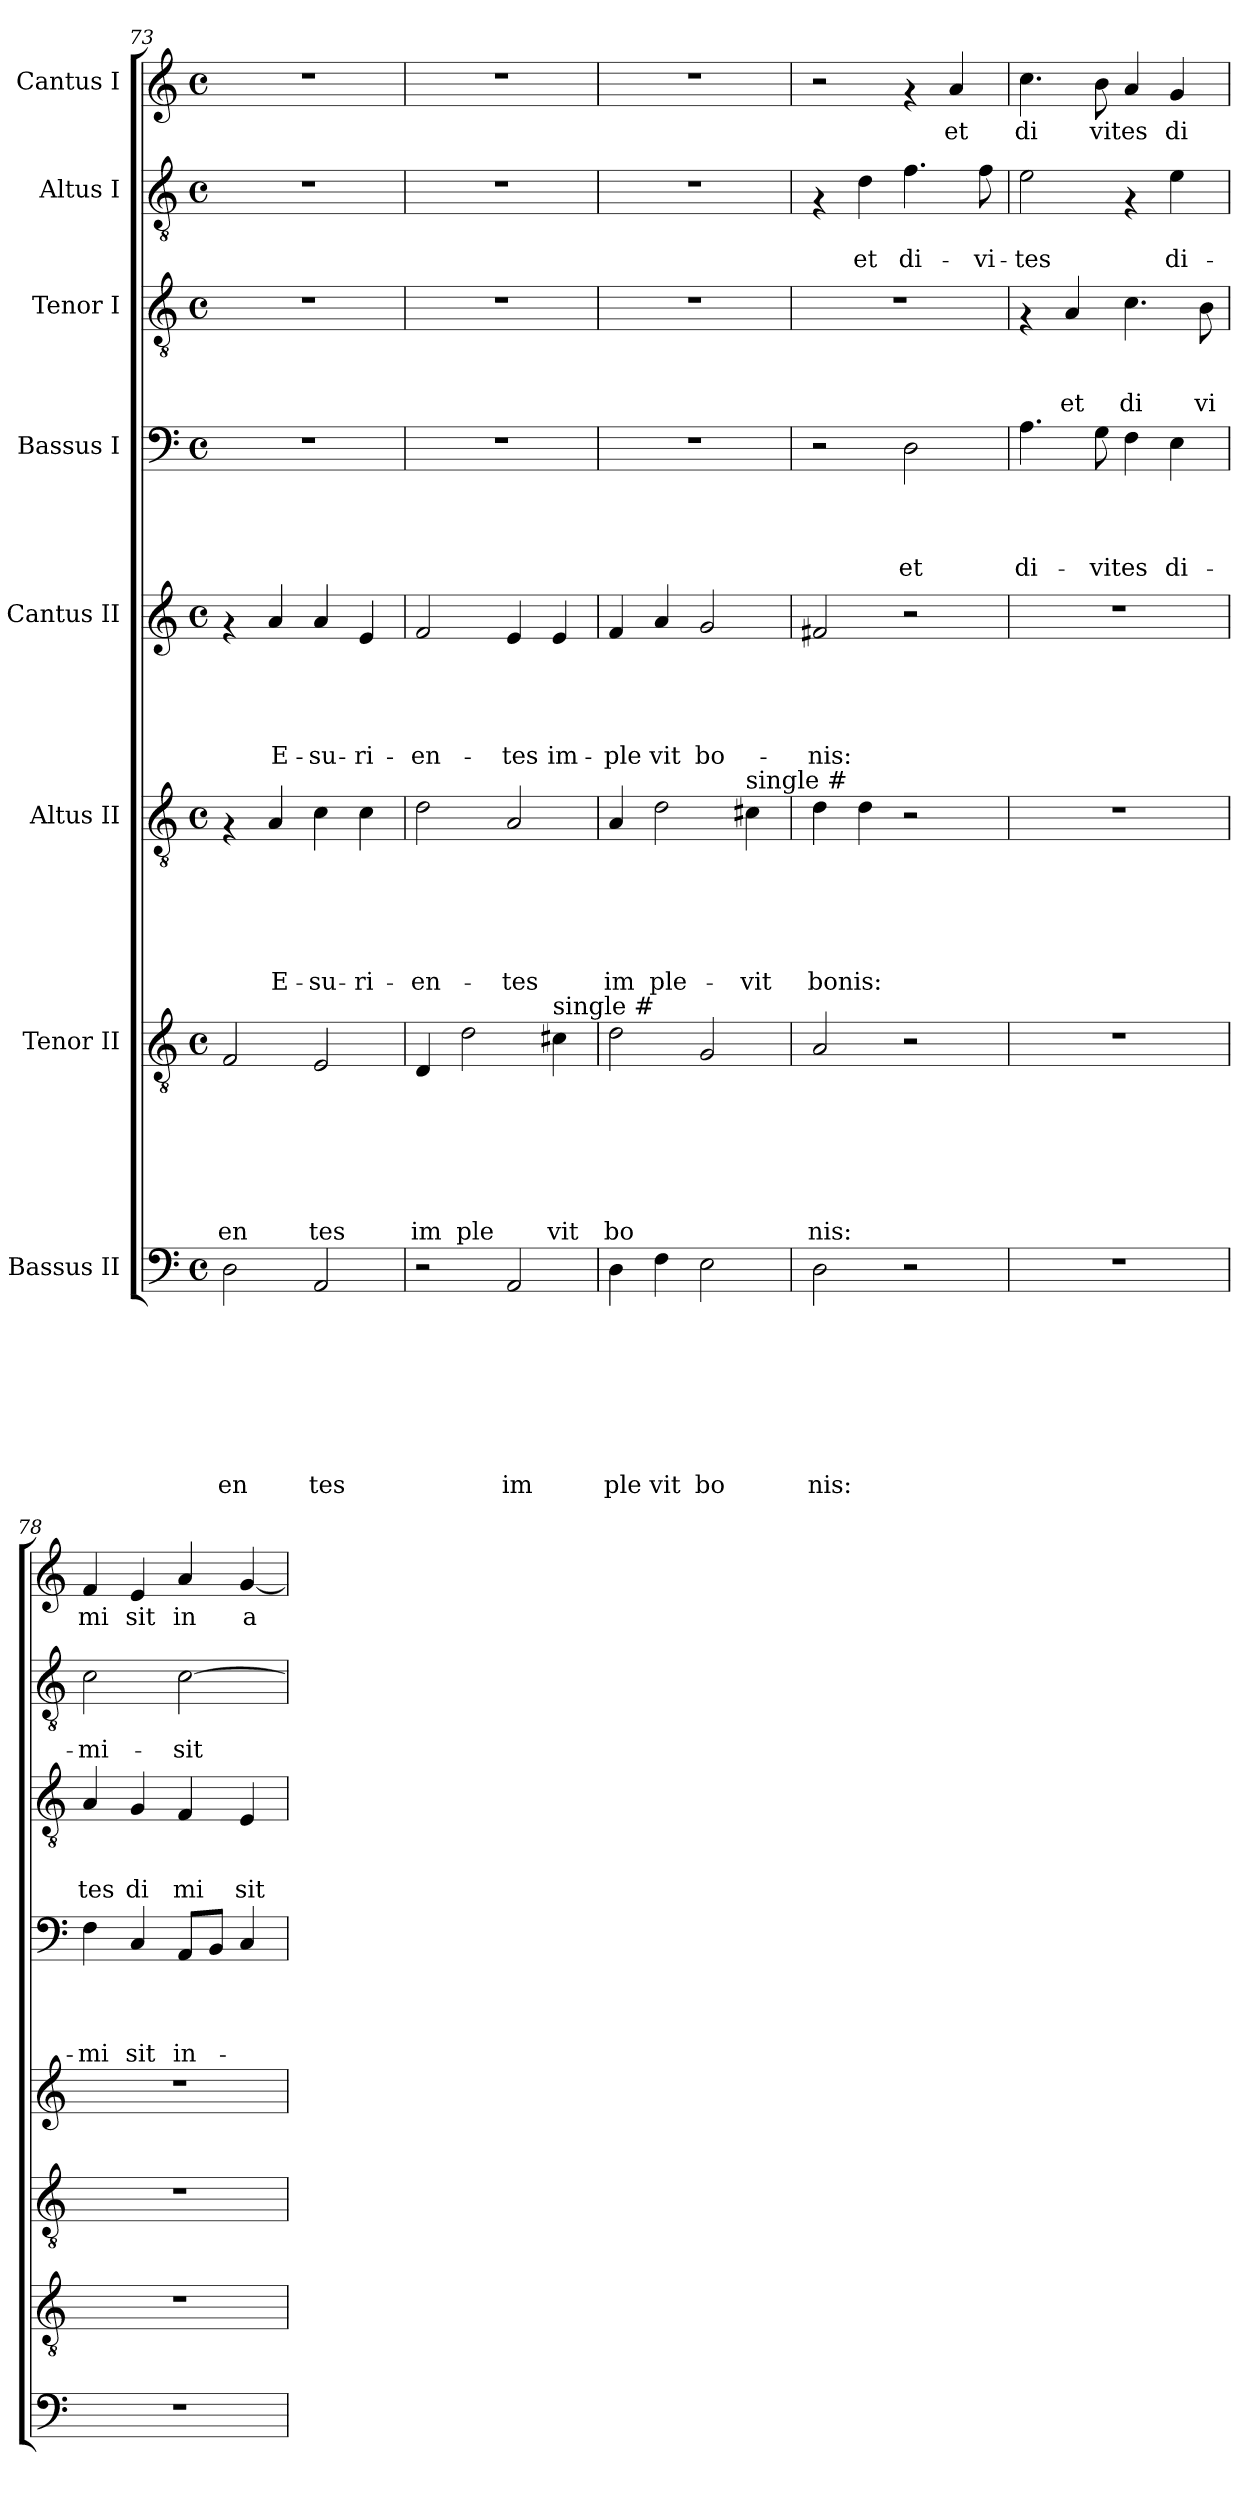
**kern	**text	**text	**text	**text	**text	**text	**text	**text	**kern	**text	**text	**text	**text	**text	**text	**text	**kern	**text	**text	**text	**text	**text	**text	**kern	**text	**text	**text	**text	**text	**kern	**text	**text	**text	**text	**kern	**text	**text	**text	**kern	**text	**text	**kern	**text
*part8	*part8	*part8	*part8	*part8	*part8	*part8	*part8	*part8	*part7	*part7	*part7	*part7	*part7	*part7	*part7	*part7	*part6	*part6	*part6	*part6	*part6	*part6	*part6	*part5	*part5	*part5	*part5	*part5	*part5	*part4	*part4	*part4	*part4	*part4	*part3	*part3	*part3	*part3	*part2	*part2	*part2	*part1	*part1
*staff8	*staff8	*staff8	*staff8	*staff8	*staff8	*staff8	*staff8	*staff8	*staff7	*staff7	*staff7	*staff7	*staff7	*staff7	*staff7	*staff7	*staff6	*staff6	*staff6	*staff6	*staff6	*staff6	*staff6	*staff5	*staff5	*staff5	*staff5	*staff5	*staff5	*staff4	*staff4	*staff4	*staff4	*staff4	*staff3	*staff3	*staff3	*staff3	*staff2	*staff2	*staff2	*staff1	*staff1
*I"Bassus II	*	*	*	*	*	*	*	*	*I"Tenor II	*	*	*	*	*	*	*	*I"Altus II	*	*	*	*	*	*	*I"Cantus II	*	*	*	*	*	*I"Bassus I	*	*	*	*	*I"Tenor I	*	*	*	*I"Altus I	*	*	*I"Cantus I	*
*clefF4	*	*	*	*	*	*	*	*	*clefGv2	*	*	*	*	*	*	*	*clefGv2	*	*	*	*	*	*	*clefG2	*	*	*	*	*	*clefF4	*	*	*	*	*clefGv2	*	*	*	*clefGv2	*	*	*clefG2	*
*k[]	*	*	*	*	*	*	*	*	*k[]	*	*	*	*	*	*	*	*k[]	*	*	*	*	*	*	*k[]	*	*	*	*	*	*k[]	*	*	*	*	*k[]	*	*	*	*k[]	*	*	*k[]	*
*C:	*	*	*	*	*	*	*	*	*C:	*	*	*	*	*	*	*	*C:	*	*	*	*	*	*	*C:	*	*	*	*	*	*C:	*	*	*	*	*C:	*	*	*	*C:	*	*	*C:	*
*M4/4	*	*	*	*	*	*	*	*	*M4/4	*	*	*	*	*	*	*	*M4/4	*	*	*	*	*	*	*M4/4	*	*	*	*	*	*M4/4	*	*	*	*	*M4/4	*	*	*	*M4/4	*	*	*M4/4	*
*met(c)	*	*	*	*	*	*	*	*	*met(c)	*	*	*	*	*	*	*	*met(c)	*	*	*	*	*	*	*met(c)	*	*	*	*	*	*met(c)	*	*	*	*	*met(c)	*	*	*	*met(c)	*	*	*met(c)	*
=73	=73	=73	=73	=73	=73	=73	=73	=73	=73	=73	=73	=73	=73	=73	=73	=73	=73	=73	=73	=73	=73	=73	=73	=73	=73	=73	=73	=73	=73	=73	=73	=73	=73	=73	=73	=73	=73	=73	=73	=73	=73	=73	=73
!	!	!	!	!	!	!	!	!LO:LY:b	!	!	!	!	!	!	!	!LO:LY:b	!	!	!	!	!	!	!	!	!	!	!	!	!	!	!	!	!	!	!	!	!	!	!	!	!	!	!
2D\	.	.	.	.	.	.	.	en	2F/	.	.	.	.	.	.	en	4rF	.	.	.	.	.	.	4rf	.	.	.	.	.	1r	.	.	.	.	1r	.	.	.	1r	.	.	1r	.
!	!	!	!	!	!	!	!	!	!	!	!	!	!	!	!	!	!	!	!	!	!	!	!LO:LY:b	!	!	!	!	!	!LO:LY:b	!	!	!	!	!	!	!	!	!	!	!	!	!	!
.	.	.	.	.	.	.	.	.	.	.	.	.	.	.	.	.	4A/	.	.	.	.	.	E-	4a/	.	.	.	.	E-	.	.	.	.	.	.	.	.	.	.	.	.	.	.
!	!	!	!	!	!	!	!	!LO:LY:b	!	!	!	!	!	!	!	!LO:LY:b	!	!	!	!	!	!	!LO:LY:b	!	!	!	!	!	!LO:LY:b	!	!	!	!	!	!	!	!	!	!	!	!	!	!
2AA/	.	.	.	.	.	.	.	tes	2E/	.	.	.	.	.	.	tes	4c\	.	.	.	.	.	-su-	4a/	.	.	.	.	-su-	.	.	.	.	.	.	.	.	.	.	.	.	.	.
!	!	!	!	!	!	!	!	!	!	!	!	!	!	!	!	!	!	!	!	!	!	!	!LO:LY:b	!	!	!	!	!	!LO:LY:b	!	!	!	!	!	!	!	!	!	!	!	!	!	!
.	.	.	.	.	.	.	.	.	.	.	.	.	.	.	.	.	4c\	.	.	.	.	.	-ri-	4e/	.	.	.	.	-ri-	.	.	.	.	.	.	.	.	.	.	.	.	.	.
=74	=74	=74	=74	=74	=74	=74	=74	=74	=74	=74	=74	=74	=74	=74	=74	=74	=74	=74	=74	=74	=74	=74	=74	=74	=74	=74	=74	=74	=74	=74	=74	=74	=74	=74	=74	=74	=74	=74	=74	=74	=74	=74	=74
!	!	!	!	!	!	!	!	!	!	!	!	!	!	!	!	!LO:LY:b	!	!	!	!	!	!	!LO:LY:b	!	!	!	!	!	!LO:LY:b	!	!	!	!	!	!	!	!	!	!	!	!	!	!
2r	.	.	.	.	.	.	.	.	4D/	.	.	.	.	.	.	im	2d\	.	.	.	.	.	-en-	2f/	.	.	.	.	-en-	1r	.	.	.	.	1r	.	.	.	1r	.	.	1r	.
!	!	!	!	!	!	!	!	!	!	!	!	!	!	!	!	!LO:LY:b	!	!	!	!	!	!	!	!	!	!	!	!	!	!	!	!	!	!	!	!	!	!	!	!	!	!	!
.	.	.	.	.	.	.	.	.	2d\	.	.	.	.	.	.	ple	.	.	.	.	.	.	.	.	.	.	.	.	.	.	.	.	.	.	.	.	.	.	.	.	.	.	.
!	!	!	!	!	!	!	!	!LO:LY:b	!	!	!	!	!	!	!	!	!	!	!	!	!	!	!LO:LY:b	!	!	!	!	!	!LO:LY:b	!	!	!	!	!	!	!	!	!	!	!	!	!	!
2AA/	.	.	.	.	.	.	.	im	.	.	.	.	.	.	.	.	2A/	.	.	.	.	.	-tes	4e/	.	.	.	.	-tes	.	.	.	.	.	.	.	.	.	.	.	.	.	.
!	!	!	!	!	!	!	!	!	!LO:TX:a:t=single #	!	!	!	!	!	!	!	!	!	!	!	!	!	!	!	!	!	!	!	!	!	!	!	!	!	!	!	!	!	!	!	!	!	!
!	!	!	!	!	!	!	!	!	!	!	!	!	!	!	!	!LO:LY:b	!	!	!	!	!	!	!	!	!	!	!	!	!LO:LY:b	!	!	!	!	!	!	!	!	!	!	!	!	!	!
.	.	.	.	.	.	.	.	.	4c#\	.	.	.	.	.	.	vit	.	.	.	.	.	.	.	4e/	.	.	.	.	im-	.	.	.	.	.	.	.	.	.	.	.	.	.	.
=75	=75	=75	=75	=75	=75	=75	=75	=75	=75	=75	=75	=75	=75	=75	=75	=75	=75	=75	=75	=75	=75	=75	=75	=75	=75	=75	=75	=75	=75	=75	=75	=75	=75	=75	=75	=75	=75	=75	=75	=75	=75	=75	=75
!	!	!	!	!	!	!	!	!LO:LY:b	!	!	!	!	!	!	!	!LO:LY:b	!	!	!	!	!	!	!LO:LY:b	!	!	!	!	!	!LO:LY:b	!	!	!	!	!	!	!	!	!	!	!	!	!	!
4D\	.	.	.	.	.	.	.	ple	2d\	.	.	.	.	.	.	bo	4A/	.	.	.	.	.	im	4f/	.	.	.	.	-ple	1r	.	.	.	.	1r	.	.	.	1r	.	.	1r	.
!	!	!	!	!	!	!	!	!LO:LY:b	!	!	!	!	!	!	!	!	!	!	!	!	!	!	!LO:LY:b	!	!	!	!	!	!LO:LY:b	!	!	!	!	!	!	!	!	!	!	!	!	!	!
4F\	.	.	.	.	.	.	.	vit	.	.	.	.	.	.	.	.	2d\	.	.	.	.	.	ple-	4a/	.	.	.	.	vit	.	.	.	.	.	.	.	.	.	.	.	.	.	.
!	!	!	!	!	!	!	!	!LO:LY:b	!	!	!	!	!	!	!	!	!	!	!	!	!	!	!	!	!	!	!	!	!LO:LY:b	!	!	!	!	!	!	!	!	!	!	!	!	!	!
2E\	.	.	.	.	.	.	.	bo	2G/	.	.	.	.	.	.	.	.	.	.	.	.	.	.	2g/	.	.	.	.	bo-	.	.	.	.	.	.	.	.	.	.	.	.	.	.
!	!	!	!	!	!	!	!	!	!	!	!	!	!	!	!	!	!LO:TX:a:t=single #	!	!	!	!	!	!	!	!	!	!	!	!	!	!	!	!	!	!	!	!	!	!	!	!	!	!
!	!	!	!	!	!	!	!	!	!	!	!	!	!	!	!	!	!	!	!	!	!	!	!LO:LY:b	!	!	!	!	!	!	!	!	!	!	!	!	!	!	!	!	!	!	!	!
.	.	.	.	.	.	.	.	.	.	.	.	.	.	.	.	.	4c#\	.	.	.	.	.	-vit	.	.	.	.	.	.	.	.	.	.	.	.	.	.	.	.	.	.	.	.
!!LO:PB:g=z
=76	=76	=76	=76	=76	=76	=76	=76	=76	=76	=76	=76	=76	=76	=76	=76	=76	=76	=76	=76	=76	=76	=76	=76	=76	=76	=76	=76	=76	=76	=76	=76	=76	=76	=76	=76	=76	=76	=76	=76	=76	=76	=76	=76
!	!	!	!	!	!	!	!	!LO:LY:b	!	!	!	!	!	!	!	!LO:LY:b	!	!	!	!	!	!	!LO:LY:b	!	!	!	!	!	!LO:LY:b	!	!	!	!	!	!	!	!	!	!	!	!	!	!
2D\	.	.	.	.	.	.	.	nis:	2A/	.	.	.	.	.	.	nis:	4d\	.	.	.	.	.	bonis:	2f#X/	.	.	.	.	-nis:	2r	.	.	.	.	1r	.	.	.	4rF	.	.	2r	.
!	!	!	!	!	!	!	!	!	!	!	!	!	!	!	!	!	!	!	!	!	!	!	!	!	!	!	!	!	!	!	!	!	!	!	!	!	!	!	!	!	!LO:LY:b	!	!
.	.	.	.	.	.	.	.	.	.	.	.	.	.	.	.	.	4d\	.	.	.	.	.	.	.	.	.	.	.	.	.	.	.	.	.	.	.	.	.	4d\	.	et	.	.
!	!	!	!	!	!	!	!	!	!	!	!	!	!	!	!	!	!	!	!	!	!	!	!	!	!	!	!	!	!	!	!	!	!	!LO:LY:b	!	!	!	!	!	!	!LO:LY:b	!	!
2r	.	.	.	.	.	.	.	.	2r	.	.	.	.	.	.	.	2r	.	.	.	.	.	.	2r	.	.	.	.	.	2D\	.	.	.	et	.	.	.	.	4.f\	.	di-	4rf	.
!	!	!	!	!	!	!	!	!	!	!	!	!	!	!	!	!	!	!	!	!	!	!	!	!	!	!	!	!	!	!	!	!	!	!	!	!	!	!	!	!	!	!	!LO:LY:b
.	.	.	.	.	.	.	.	.	.	.	.	.	.	.	.	.	.	.	.	.	.	.	.	.	.	.	.	.	.	.	.	.	.	.	.	.	.	.	.	.	.	4a/	et
!	!	!	!	!	!	!	!	!	!	!	!	!	!	!	!	!	!	!	!	!	!	!	!	!	!	!	!	!	!	!	!	!	!	!	!	!	!	!	!	!	!LO:LY:b	!	!
.	.	.	.	.	.	.	.	.	.	.	.	.	.	.	.	.	.	.	.	.	.	.	.	.	.	.	.	.	.	.	.	.	.	.	.	.	.	.	8f\	.	-vi-	.	.
=77	=77	=77	=77	=77	=77	=77	=77	=77	=77	=77	=77	=77	=77	=77	=77	=77	=77	=77	=77	=77	=77	=77	=77	=77	=77	=77	=77	=77	=77	=77	=77	=77	=77	=77	=77	=77	=77	=77	=77	=77	=77	=77	=77
!	!	!	!	!	!	!	!	!	!	!	!	!	!	!	!	!	!	!	!	!	!	!	!	!	!	!	!	!	!	!	!	!	!	!LO:LY:b	!	!	!	!	!	!	!LO:LY:b	!	!LO:LY:b
1r	.	.	.	.	.	.	.	.	1r	.	.	.	.	.	.	.	1r	.	.	.	.	.	.	1r	.	.	.	.	.	4.A\	.	.	.	di-	4rF	.	.	.	2e\	.	-tes	4.cc\	di
!	!	!	!	!	!	!	!	!	!	!	!	!	!	!	!	!	!	!	!	!	!	!	!	!	!	!	!	!	!	!	!	!	!	!	!	!	!	!LO:LY:b	!	!	!	!	!
.	.	.	.	.	.	.	.	.	.	.	.	.	.	.	.	.	.	.	.	.	.	.	.	.	.	.	.	.	.	.	.	.	.	.	4A/	.	.	et	.	.	.	.	.
!	!	!	!	!	!	!	!	!	!	!	!	!	!	!	!	!	!	!	!	!	!	!	!	!	!	!	!	!	!	!	!	!	!	!LO:LY:b	!	!	!	!	!	!	!	!	!LO:LY:b
.	.	.	.	.	.	.	.	.	.	.	.	.	.	.	.	.	.	.	.	.	.	.	.	.	.	.	.	.	.	8G\	.	.	.	-vites	.	.	.	.	.	.	.	8b\	vites
!	!	!	!	!	!	!	!	!	!	!	!	!	!	!	!	!	!	!	!	!	!	!	!	!	!	!	!	!	!	!	!	!	!	!	!	!	!	!LO:LY:b	!	!	!	!	!
.	.	.	.	.	.	.	.	.	.	.	.	.	.	.	.	.	.	.	.	.	.	.	.	.	.	.	.	.	.	4F\	.	.	.	.	4.c\	.	.	di	4rF	.	.	4a/	.
!	!	!	!	!	!	!	!	!	!	!	!	!	!	!	!	!	!	!	!	!	!	!	!	!	!	!	!	!	!	!	!	!	!	!LO:LY:b	!	!	!	!	!	!	!LO:LY:b	!	!LO:LY:b
.	.	.	.	.	.	.	.	.	.	.	.	.	.	.	.	.	.	.	.	.	.	.	.	.	.	.	.	.	.	4E\	.	.	.	di-	.	.	.	.	4e\	.	di-	4g/	di
!	!	!	!	!	!	!	!	!	!	!	!	!	!	!	!	!	!	!	!	!	!	!	!	!	!	!	!	!	!	!	!	!	!	!	!	!	!	!LO:LY:b	!	!	!	!	!
.	.	.	.	.	.	.	.	.	.	.	.	.	.	.	.	.	.	.	.	.	.	.	.	.	.	.	.	.	.	.	.	.	.	.	8B\	.	.	vi	.	.	.	.	.
=78	=78	=78	=78	=78	=78	=78	=78	=78	=78	=78	=78	=78	=78	=78	=78	=78	=78	=78	=78	=78	=78	=78	=78	=78	=78	=78	=78	=78	=78	=78	=78	=78	=78	=78	=78	=78	=78	=78	=78	=78	=78	=78	=78
!	!	!	!	!	!	!	!	!	!	!	!	!	!	!	!	!	!	!	!	!	!	!	!	!	!	!	!	!	!	!	!	!	!	!LO:LY:b	!	!	!	!LO:LY:b	!	!	!LO:LY:b	!	!LO:LY:b
1r	.	.	.	.	.	.	.	.	1r	.	.	.	.	.	.	.	1r	.	.	.	.	.	.	1r	.	.	.	.	.	4F\	.	.	.	-mi	4A/	.	.	tes	2c\	.	-mi-	4f/	mi
!	!	!	!	!	!	!	!	!	!	!	!	!	!	!	!	!	!	!	!	!	!	!	!	!	!	!	!	!	!	!	!	!	!	!LO:LY:b	!	!	!	!LO:LY:b	!	!	!	!	!LO:LY:b
.	.	.	.	.	.	.	.	.	.	.	.	.	.	.	.	.	.	.	.	.	.	.	.	.	.	.	.	.	.	4C/	.	.	.	sit	4G/	.	.	di	.	.	.	4e/	sit
!	!	!	!	!	!	!	!	!	!	!	!	!	!	!	!	!	!	!	!	!	!	!	!	!	!	!	!	!	!	!	!	!	!	!LO:LY:b	!	!	!	!LO:LY:b	!	!	!LO:LY:b	!	!LO:LY:b
.	.	.	.	.	.	.	.	.	.	.	.	.	.	.	.	.	.	.	.	.	.	.	.	.	.	.	.	.	.	8AA/L	.	.	.	in-	4F/	.	.	mi	[>2c\	.	-sit	4a/	in
.	.	.	.	.	.	.	.	.	.	.	.	.	.	.	.	.	.	.	.	.	.	.	.	.	.	.	.	.	.	8BB/J	.	.	.	.	.	.	.	.	.	.	.	.	.
!	!	!	!	!	!	!	!	!	!	!	!	!	!	!	!	!	!	!	!	!	!	!	!	!	!	!	!	!	!	!	!	!	!	!	!	!	!	!LO:LY:b	!	!	!	!	!LO:LY:b
.	.	.	.	.	.	.	.	.	.	.	.	.	.	.	.	.	.	.	.	.	.	.	.	.	.	.	.	.	.	4C/	.	.	.	.	4E/	.	.	sit	.	.	.	[<4g/	a
=	=	=	=	=	=	=	=	=	=	=	=	=	=	=	=	=	=	=	=	=	=	=	=	=	=	=	=	=	=	=	=	=	=	=	=	=	=	=	=	=	=	=	=
*-	*-	*-	*-	*-	*-	*-	*-	*-	*-	*-	*-	*-	*-	*-	*-	*-	*-	*-	*-	*-	*-	*-	*-	*-	*-	*-	*-	*-	*-	*-	*-	*-	*-	*-	*-	*-	*-	*-	*-	*-	*-	*-	*-
